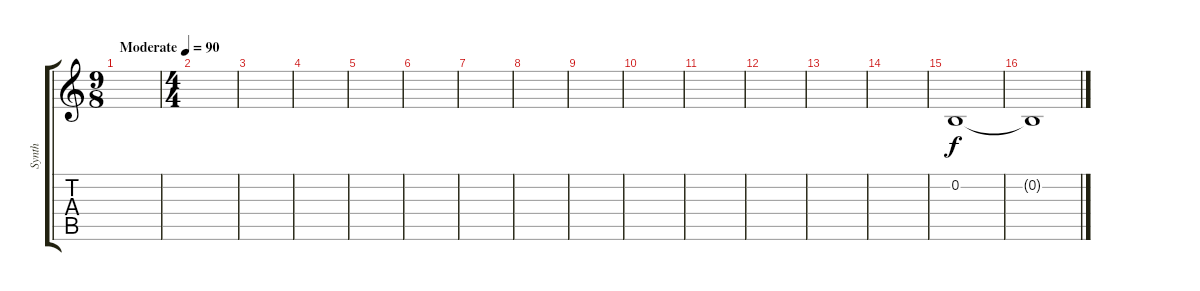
\track ("Synth" "Synth") {instrument pad2warm}
\staff {score tabs}
\tuning (E4 B3 G3 D3 A2 E2) {hide}
\ts (9 8)
\tempo (90 "Moderate")
\clef g2
\ks c
|
\ts (4 4)
|
|
|
|
|
|
|
|
|
|
|
|
|
0.2.1 |
0.2{t}.1
